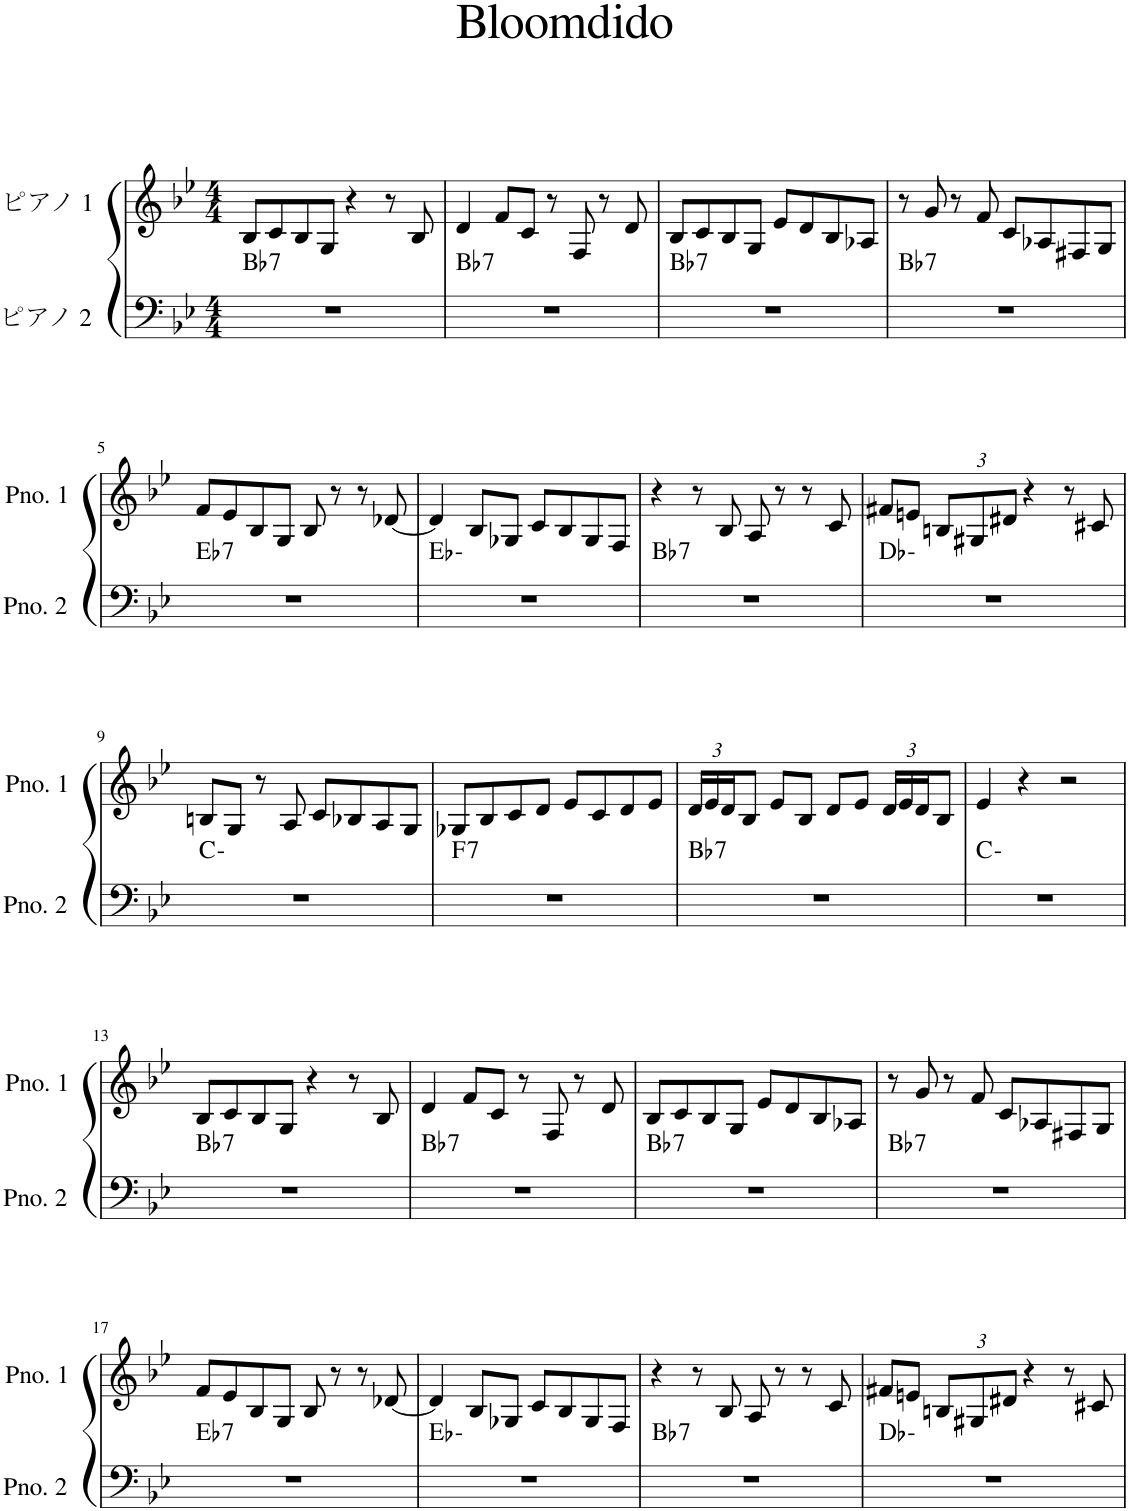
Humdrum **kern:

**kern	**harte	**kern
*part2	*part2	*part1
*staff2	*	*staff1
*I"ピアノ 2	*	*I"ピアノ 1
*clefF4	*	*clefG2
*k[b-e-]	*	*k[b-e-]
*M4/4	*	*M4/4
=1	=1	=1
!	!LO:H:kt=7	!
1r	Bb:7	8B-/L
.	.	8c/
.	.	8B-/
.	.	8G/J
.	.	4r
.	.	8r
.	.	8B-/
=2	=2	=2
!	!LO:H:kt=7	!
1r	Bb:7	4d/
.	.	8f/L
.	.	8c/J
.	.	8r
.	.	8F/
.	.	8r
.	.	8d/
=3	=3	=3
!	!LO:H:kt=7	!
1r	Bb:7	8B-/L
.	.	8c/
.	.	8B-/
.	.	8G/J
.	.	8e-/L
.	.	8d/
.	.	8B-/
.	.	8A-X/J
=4	=4	=4
!	!LO:H:kt=7	!
1r	Bb:7	8r
.	.	8g/
.	.	8r
.	.	8f/
.	.	8c/L
.	.	8A-X/
.	.	8F#X/
.	.	8G/J
!!LO:LB:g=z
=5	=5	=5
!	!LO:H:kt=7	!
1r	Eb:7	8f/L
.	.	8e-/
.	.	8B-/
.	.	8G/J
.	.	8B-/
.	.	8r
.	.	8r
.	.	[8d-X/
=6	=6	=6
1r	Eb:min	4d-/]
.	.	8B-/L
.	.	8G-X/J
.	.	8c/L
.	.	8B-/
.	.	8G-/
.	.	8F/J
=7	=7	=7
!	!LO:H:kt=7	!
1r	Bb:7	4r
.	.	8r
.	.	8B-/
.	.	8A/
.	.	8r
.	.	8r
.	.	8c/
=8	=8	=8
1r	Db:min	8f#X/L
.	.	8en/J
*	*	*Xbrackettup
.	.	12Bn/L
.	.	12G#X/
.	.	12d#X/J
.	.	4r
.	.	8r
.	.	8c#X/
!!LO:LB:g=z
=9	=9	=9
1r	C:min	8Bn/L
.	.	8G/J
.	.	8r
.	.	8A/
.	.	8c/L
.	.	8B-X/
.	.	8A/
.	.	8G/J
=10	=10	=10
!	!LO:H:kt=7	!
1r	F:7	8G-X/L
.	.	8B-/
.	.	8c/
.	.	8d/J
.	.	8e-/L
.	.	8c/
.	.	8d/
.	.	8e-/J
=11	=11	=11
!	!LO:H:kt=7	!
1r	Bb:7	24d/LL
.	.	24e-/
.	.	24d/J
.	.	8B-/J
.	.	8e-/L
.	.	8B-/J
.	.	8d/L
.	.	8e-/J
.	.	24d/LL
.	.	24e-/
.	.	24d/J
.	.	8B-/J
=12	=12	=12
1r	C:min	4e-/
.	.	4r
.	.	2r
!!LO:LB:g=z
=13	=13	=13
!	!LO:H:kt=7	!
1r	Bb:7	8B-/L
.	.	8c/
.	.	8B-/
.	.	8G/J
.	.	4r
.	.	8r
.	.	8B-/
=14	=14	=14
!	!LO:H:kt=7	!
1r	Bb:7	4d/
.	.	8f/L
.	.	8c/J
.	.	8r
.	.	8F/
.	.	8r
.	.	8d/
=15	=15	=15
!	!LO:H:kt=7	!
1r	Bb:7	8B-/L
.	.	8c/
.	.	8B-/
.	.	8G/J
.	.	8e-/L
.	.	8d/
.	.	8B-/
.	.	8A-X/J
=16	=16	=16
!	!LO:H:kt=7	!
1r	Bb:7	8r
.	.	8g/
.	.	8r
.	.	8f/
.	.	8c/L
.	.	8A-X/
.	.	8F#X/
.	.	8G/J
!!LO:LB:g=z
=17	=17	=17
!	!LO:H:kt=7	!
1r	Eb:7	8f/L
.	.	8e-/
.	.	8B-/
.	.	8G/J
.	.	8B-/
.	.	8r
.	.	8r
.	.	[8d-X/
=18	=18	=18
1r	Eb:min	4d-/]
.	.	8B-/L
.	.	8G-X/J
.	.	8c/L
.	.	8B-/
.	.	8G-/
.	.	8F/J
=19	=19	=19
!	!LO:H:kt=7	!
1r	Bb:7	4r
.	.	8r
.	.	8B-/
.	.	8A/
.	.	8r
.	.	8r
.	.	8c/
=20	=20	=20
1r	Db:min	8f#X/L
.	.	8en/J
.	.	12Bn/L
.	.	12G#X/
.	.	12d#X/J
.	.	4r
.	.	8r
.	.	8c#X/
=	=	=
*-	*-	*-
